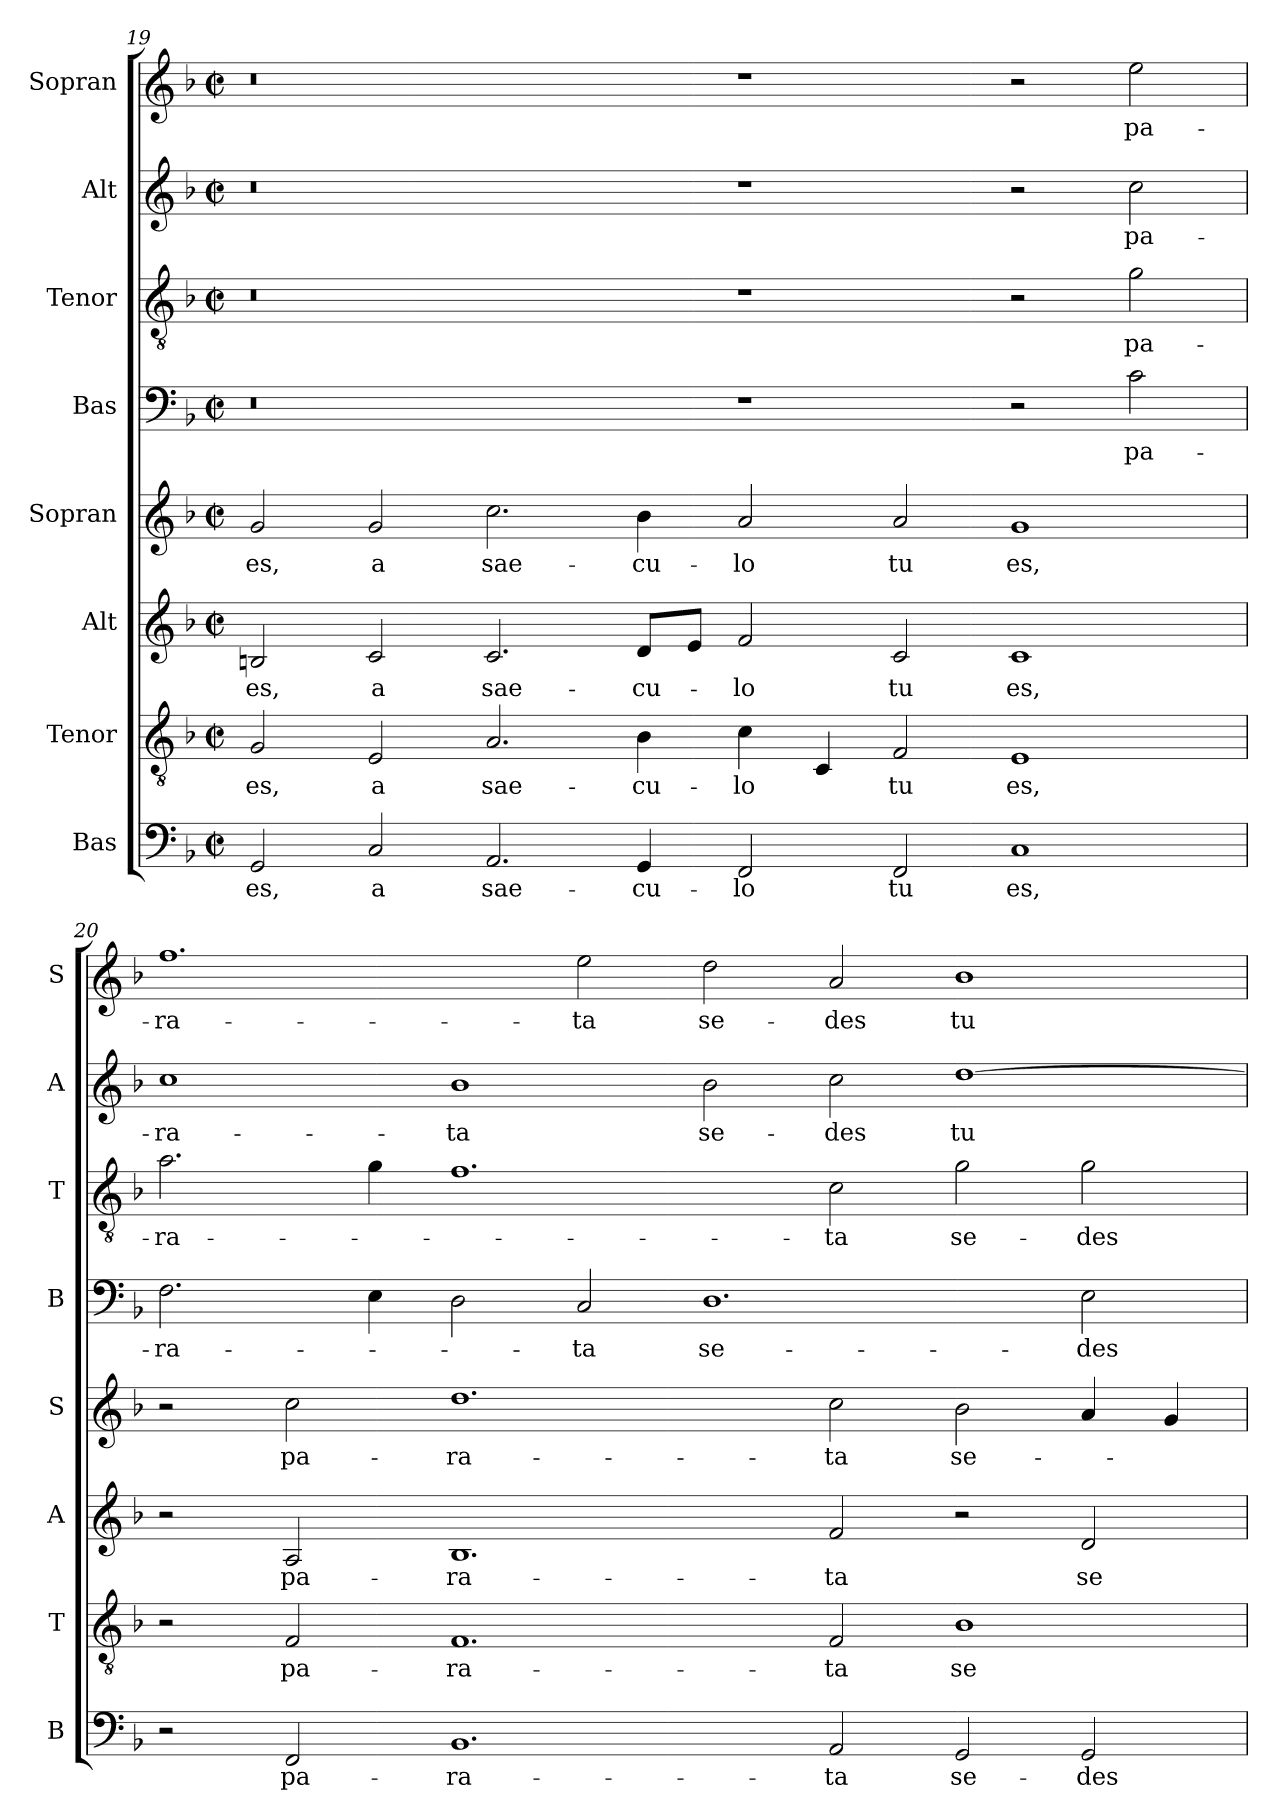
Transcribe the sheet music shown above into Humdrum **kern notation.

**kern	**text	**kern	**text	**kern	**text	**kern	**text	**kern	**text	**kern	**text	**kern	**text	**kern	**text
*part8	*part8	*part7	*part7	*part6	*part6	*part5	*part5	*part4	*part4	*part3	*part3	*part2	*part2	*part1	*part1
*staff8	*staff8	*staff7	*staff7	*staff6	*staff6	*staff5	*staff5	*staff4	*staff4	*staff3	*staff3	*staff2	*staff2	*staff1	*staff1
*I"Bas	*	*I"Tenor	*	*I"Alt	*	*I"Sopran	*	*I"Bas	*	*I"Tenor	*	*I"Alt	*	*I"Sopran	*
*I'B	*	*I'T	*	*I'A	*	*I'S	*	*I'B	*	*I'T	*	*I'A	*	*I'S	*
*clefF4	*	*clefGv2	*	*clefG2	*	*clefG2	*	*clefF4	*	*clefGv2	*	*clefG2	*	*clefG2	*
*k[b-]	*	*k[b-]	*	*k[b-]	*	*k[b-]	*	*k[b-]	*	*k[b-]	*	*k[b-]	*	*k[b-]	*
*F:	*	*F:	*	*F:	*	*F:	*	*F:	*	*F:	*	*F:	*	*F:	*
*M2/2	*	*M2/2	*	*M2/2	*	*M2/2	*	*M2/2	*	*M2/2	*	*M2/2	*	*M2/2	*
*met(c|)	*	*met(c|)	*	*met(c|)	*	*met(c|)	*	*met(c|)	*	*met(c|)	*	*met(c|)	*	*met(c|)	*
=19	=19	=19	=19	=19	=19	=19	=19	=19	=19	=19	=19	=19	=19	=19	=19
!	!LO:LY:b	!	!LO:LY:b	!	!LO:LY:b	!	!LO:LY:b	!	!	!	!	!	!	!	!
2GG/	es,	2G/	es,	2Bn/	es,	2g/	es,	0r	.	0r	.	0r	.	0r	.
!	!LO:LY:b	!	!LO:LY:b	!	!LO:LY:b	!	!LO:LY:b	!	!	!	!	!	!	!	!
2C/	a	2E/	a	2c/	a	2g/	a	.	.	.	.	.	.	.	.
!	!LO:LY:b	!	!LO:LY:b	!	!LO:LY:b	!	!LO:LY:b	!	!	!	!	!	!	!	!
2.AA/	sae-	2.A/	sae-	2.c/	sae-	2.cc\	sae-	.	.	.	.	.	.	.	.
!	!LO:LY:b	!	!LO:LY:b	!	!LO:LY:b	!	!LO:LY:b	!	!	!	!	!	!	!	!
4GG/	-cu-	4B-\	-cu-	8d/L	-cu-	4b-\	-cu-	.	.	.	.	.	.	.	.
.	.	.	.	8e/J	.	.	.	.	.	.	.	.	.	.	.
!	!LO:LY:b	!	!LO:LY:b	!	!LO:LY:b	!	!LO:LY:b	!	!	!	!	!	!	!	!
2FF/	-lo	4c\	-lo	2f/	-lo	2a/	-lo	1r	.	1r	.	1r	.	1r	.
.	.	4C/	.	.	.	.	.	.	.	.	.	.	.	.	.
!	!LO:LY:b	!	!LO:LY:b	!	!LO:LY:b	!	!LO:LY:b	!	!	!	!	!	!	!	!
2FF/	tu	2F/	tu	2c/	tu	2a/	tu	.	.	.	.	.	.	.	.
!	!LO:LY:b	!	!LO:LY:b	!	!LO:LY:b	!	!LO:LY:b	!	!	!	!	!	!	!	!
1C	es,	1E	es,	1c	es,	1g	es,	2r	.	2r	.	2r	.	2r	.
!	!	!	!	!	!	!	!	!	!LO:LY:b	!	!LO:LY:b	!	!LO:LY:b	!	!LO:LY:b
.	.	.	.	.	.	.	.	2c\	pa-	2g\	pa-	2cc\	pa-	2ee\	pa-
=20	=20	=20	=20	=20	=20	=20	=20	=20	=20	=20	=20	=20	=20	=20	=20
!	!	!	!	!	!	!	!	!	!LO:LY:b	!	!LO:LY:b	!	!LO:LY:b	!	!LO:LY:b
2r	.	2r	.	2r	.	2r	.	2.F\	-ra-	2.a\	-ra-	1cc	-ra-	1.ff	-ra-
!	!LO:LY:b	!	!LO:LY:b	!	!LO:LY:b	!	!LO:LY:b	!	!	!	!	!	!	!	!
2FF/	pa-	2F/	pa-	2A/	pa-	2cc\	pa-	.	.	.	.	.	.	.	.
.	.	.	.	.	.	.	.	4E\	.	4g\	.	.	.	.	.
!	!LO:LY:b	!	!LO:LY:b	!	!LO:LY:b	!	!LO:LY:b	!	!	!	!	!	!LO:LY:b	!	!
1.BB-	-ra-	1.F	-ra-	1.B-	-ra-	1.dd	-ra-	2D\	.	1.f	.	1b-	-ta	.	.
!	!	!	!	!	!	!	!	!	!LO:LY:b	!	!	!	!	!	!LO:LY:b
.	.	.	.	.	.	.	.	2C/	-ta	.	.	.	.	2ee\	-ta
!	!	!	!	!	!	!	!	!	!LO:LY:b	!	!	!	!LO:LY:b	!	!LO:LY:b
.	.	.	.	.	.	.	.	1.D	se-	.	.	2b-\	se-	2dd\	se-
!	!LO:LY:b	!	!LO:LY:b	!	!LO:LY:b	!	!LO:LY:b	!	!	!	!LO:LY:b	!	!LO:LY:b	!	!LO:LY:b
2AA/	-ta	2F/	-ta	2f/	-ta	2cc\	-ta	.	.	2c\	-ta	2cc\	-des	2a/	-des
!	!LO:LY:b	!	!LO:LY:b	!	!	!	!LO:LY:b	!	!	!	!LO:LY:b	!	!LO:LY:b	!	!LO:LY:b
2GG/	se-	1B-	se-	2r	.	2b-\	se-	.	.	2g\	se-	[1dd	tu-	1b-	tu-
!	!LO:LY:b	!	!	!	!LO:LY:b	!	!	!	!LO:LY:b	!	!LO:LY:b	!	!	!	!
2GG/	-des	.	.	2d/	se-	4a/	.	2E\	-des	2g\	-des	.	.	.	.
.	.	.	.	.	.	4g/	.	.	.	.	.	.	.	.	.
=	=	=	=	=	=	=	=	=	=	=	=	=	=	=	=
*-	*-	*-	*-	*-	*-	*-	*-	*-	*-	*-	*-	*-	*-	*-	*-
